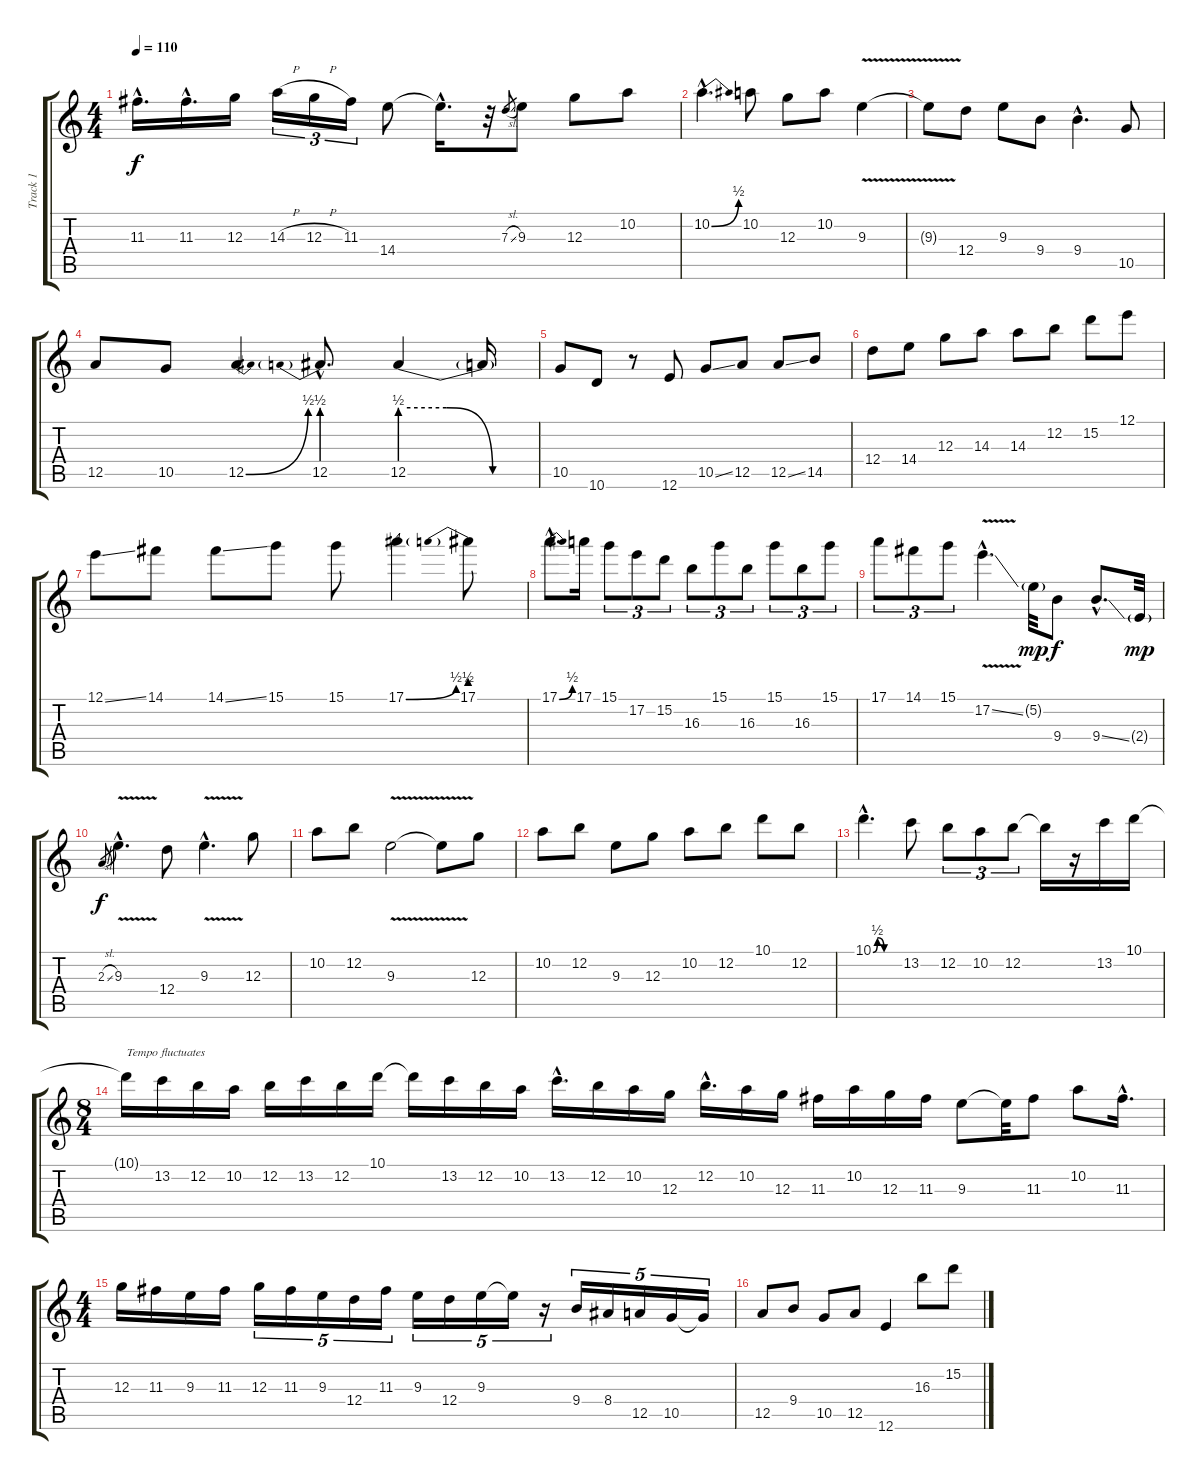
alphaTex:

\track ("Track 1" "Track 1") {instrument electricguitarclean}
\staff {score tabs}
\tuning (E4 B3 G3 D3 A2 E2) {hide}
\ts (4 4)
\tempo 110
\clef g2
\ks c
11.3{hac}.16{d dy f} 11.3{hac}.16{d} 12.3.16 14.3{h}.16{tu (3 2)} 12.3{h}.16{tu (3 2)} 11.3.16{tu (3 2)} 14.4.8 14.4{hac t}.16{d} r.32 7.3{sl}.8{gr} 9.3.8 12.3.8 10.2.8 |
10.2{be (bend 0 0 60 2) hac}.4{d} 10.2.8 12.3.8 10.2.8 9.3{v}.4 |
9.3{t}.8 12.4.8 9.3.8 9.4.8 9.4{hac}.4{d} 10.5.8 |
12.5.8 10.5.8 12.5{be (bend 0 0 60 2)}.4 12.5{be (prebend 0 2 60 2) hac}.8{d} 12.5{be (custom 0 2 20 2 40 0 60 0)}.4 12.5{t}.16 |
10.5.8 10.6.8 r.8 12.6.8 10.5{ss}.8 12.5.8 12.5{ss}.8 14.5.8 |
12.4.8 14.4.8 12.3.8 14.3.8 14.3.8 12.2.8 15.2.8 12.1.8 |
12.1{ss}.8 14.1.8 14.1{ss}.8 15.1.8 15.1.8 17.1{be (bend 0 0 60 2)}.4 17.1{be (prebend 0 2 60 2)}.8 |
17.1{be (bend 0 0 60 2) hac}.8{d} 17.1.16 15.1.8{tu (3 2)} 17.2.8{tu (3 2)} 15.2.8{tu (3 2)} 16.3.8{tu (3 2)} 15.1.8{tu (3 2)} 16.3.8{tu (3 2)} 15.1.8{tu (3 2)} 16.3.8{tu (3 2)} 15.1.8{tu (3 2)} |
17.1.8{tu (3 2)} 14.1.8{tu (3 2)} 15.1.8{tu (3 2)} 17.2{v ss hac}.4{d} 5.2{g}.32{dy mp} 9.4.8{dy f} 9.4{ss hac}.8{d} 2.4{g}.32{dy mp} |
2.3{sl}.8{gr dy f} 9.3{v hac}.4{d} 12.4.8 9.3{v hac}.4{d} 12.3.8 |
10.2.8 12.2.8 9.3{v}.2 9.3{t}.8 12.3.8 |
10.2.8 12.2.8 9.3.8 12.3.8 10.2.8 12.2.8 10.1.8 12.2.8 |
10.1{be (custom 0 0 10 2 25 0 45 0 60 0) hac}.4{d} 13.2.8 12.2.8{tu (3 2)} 10.2.8{tu (3 2)} 12.2.8{tu (3 2)} 12.2{t}.16 r.16 13.2.16 10.1.16 |
\ts (8 4)
10.1{t}.16{txt "Tempo fluctuates"} 13.2.16 12.2.16 10.2.16 12.2.16 13.2.16 12.2.16 10.1.16 10.1{t}.16 13.2.16 12.2.16 10.2.16 13.2{hac}.16{d} 12.2.16 10.2.16 12.3.16 12.2{hac}.16{d} 10.2.16 12.3.16 11.3.16 10.2.16 12.3.16 11.3.16 9.3.8 9.3{t}.32 11.3.8 10.2.8 11.3{hac}.16{d} |
\ts (4 4)
12.3.16 11.3.16 9.3.16 11.3.16 12.3.16{tu (5 4)} 11.3.16{tu (5 4)} 9.3.16{tu (5 4)} 12.4.16{tu (5 4)} 11.3.16{tu (5 4)} 9.3.16{tu (5 4)} 12.4.16{tu (5 4)} 9.3.16{tu (5 4)} 9.3{t}.16{tu (5 4)} r.16{tu (5 4)} 9.4.16{tu (5 4)} 8.4.16{tu (5 4)} 12.5.16{tu (5 4)} 10.5.16{tu (5 4)} 10.5{t}.16{tu (5 4)} |
12.5.8 9.4.8 10.5.8 12.5.8 12.6.4 16.3.8 15.2.8
